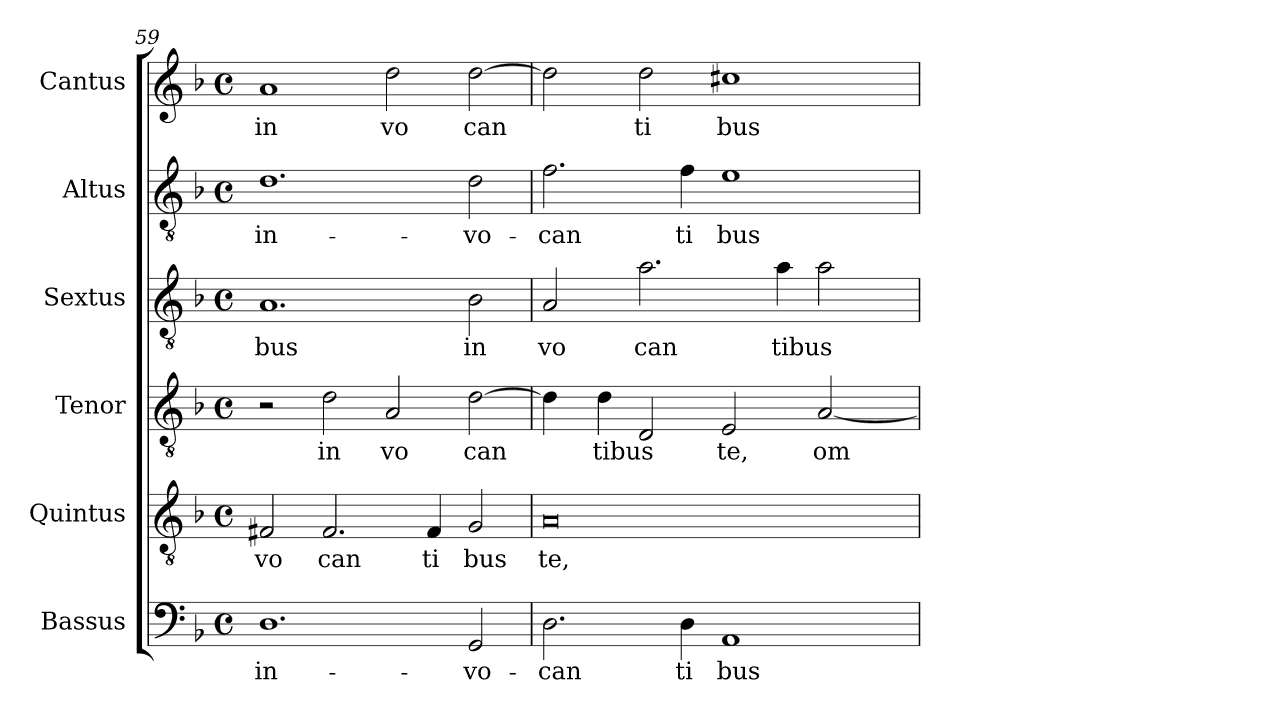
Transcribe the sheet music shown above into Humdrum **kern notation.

**kern	**text	**kern	**text	**kern	**text	**kern	**text	**kern	**text	**kern	**text
*part6	*part6	*part5	*part5	*part4	*part4	*part3	*part3	*part2	*part2	*part1	*part1
*staff6	*staff6	*staff5	*staff5	*staff4	*staff4	*staff3	*staff3	*staff2	*staff2	*staff1	*staff1
*I"Bassus	*	*I"Quintus	*	*I"Tenor	*	*I"Sextus	*	*I"Altus	*	*I"Cantus	*
*clefF4	*	*clefGv2	*	*clefGv2	*	*clefGv2	*	*clefGv2	*	*clefG2	*
*k[b-]	*	*k[b-]	*	*k[b-]	*	*k[b-]	*	*k[b-]	*	*k[b-]	*
*F:	*	*F:	*	*F:	*	*F:	*	*F:	*	*F:	*
*M4/4	*	*M4/4	*	*M4/4	*	*M4/4	*	*M4/4	*	*M4/4	*
*met(c)	*	*met(c)	*	*met(c)	*	*met(c)	*	*met(c)	*	*met(c)	*
=59	=59	=59	=59	=59	=59	=59	=59	=59	=59	=59	=59
!	!LO:LY:b:cj	!	!LO:LY:b:cj	!	!	!	!LO:LY:b:cj	!	!LO:LY:b:cj	!	!LO:LY:b:cj
1.D	in-	2F#X/	vo	2r	.	1.A	bus	1.d	in-	1a	in
!	!	!	!LO:LY:b:cj	!	!LO:LY:b:cj	!	!	!	!	!	!
.	.	2.F#/	can	2d\	in	.	.	.	.	.	.
!	!	!	!	!	!LO:LY:b:cj	!	!	!	!	!	!LO:LY:b:cj
.	.	.	.	2A/	vo	.	.	.	.	2dd\	vo
!	!	!	!LO:LY:b:cj	!	!	!	!	!	!	!	!
.	.	4F#/	ti	.	.	.	.	.	.	.	.
!	!LO:LY:b:cj	!	!LO:LY:b:cj	!	!LO:LY:b	!	!LO:LY:b:cj	!	!LO:LY:b:cj	!	!LO:LY:b
2GG/	-vo-	2G/	bus	[>2d\	can	2B-\	in	2d\	-vo-	[>2dd\	can
!!LO:PB:g=z
=60	=60	=60	=60	=60	=60	=60	=60	=60	=60	=60	=60
!	!LO:LY:b:cj	!	!LO:LY:b:cj	!	!	!	!LO:LY:b:cj	!	!LO:LY:b:cj	!	!
*	*	*	*	*	*	*	*	*	*	*^	*
2.D\	-can	0A	te,	4d\]	.	2A/	vo	2.f\	-can	2dd\]	16..ryy	.
.	.	.	.	.	.	.	.	.	.	.	1ryy	.
!	!	!	!	!	!LO:LY:b	!	!	!	!	!	!	!
.	.	.	.	4d\	tibus	.	.	.	.	.	.	.
!	!	!	!	!	!	!	!LO:LY:b:cj	!	!	!	!	!LO:LY:b:cj
.	.	.	.	2D/	.	2.a\	can	.	.	2dd\	.	ti
!	!LO:LY:b:cj	!	!	!	!	!	!	!	!LO:LY:b:cj	!	!	!
4D\	ti	.	.	.	.	.	.	4f\	ti	.	.	.
!	!LO:LY:b:cj	!	!	!	!LO:LY:b:cj	!	!	!	!LO:LY:b:cj	!	!	!LO:LY:b:cj
1AA	bus	.	.	2E/	te,	.	.	1e	bus	1cc#X	.	bus
.	.	.	.	.	.	.	.	.	.	.	2ryy	.
!	!	!	!	!	!	!	!LO:LY:b	!	!	!	!	!
.	.	.	.	.	.	4a\	tibus	.	.	.	.	.
!	!	!	!	!	!LO:LY:b	!	!	!	!	!	!	!
.	.	.	.	[<2A/	om	2a\	.	.	.	.	.	.
.	.	.	.	.	.	.	.	.	.	.	4ryy	.
.	.	.	.	.	.	.	.	.	.	.	8ryy	.
.	.	.	.	.	.	.	.	.	.	.	64ryy	.
*	*	*	*	*	*	*	*	*	*	*v	*v	*
=	=	=	=	=	=	=	=	=	=	=	=
*-	*-	*-	*-	*-	*-	*-	*-	*-	*-	*-	*-
